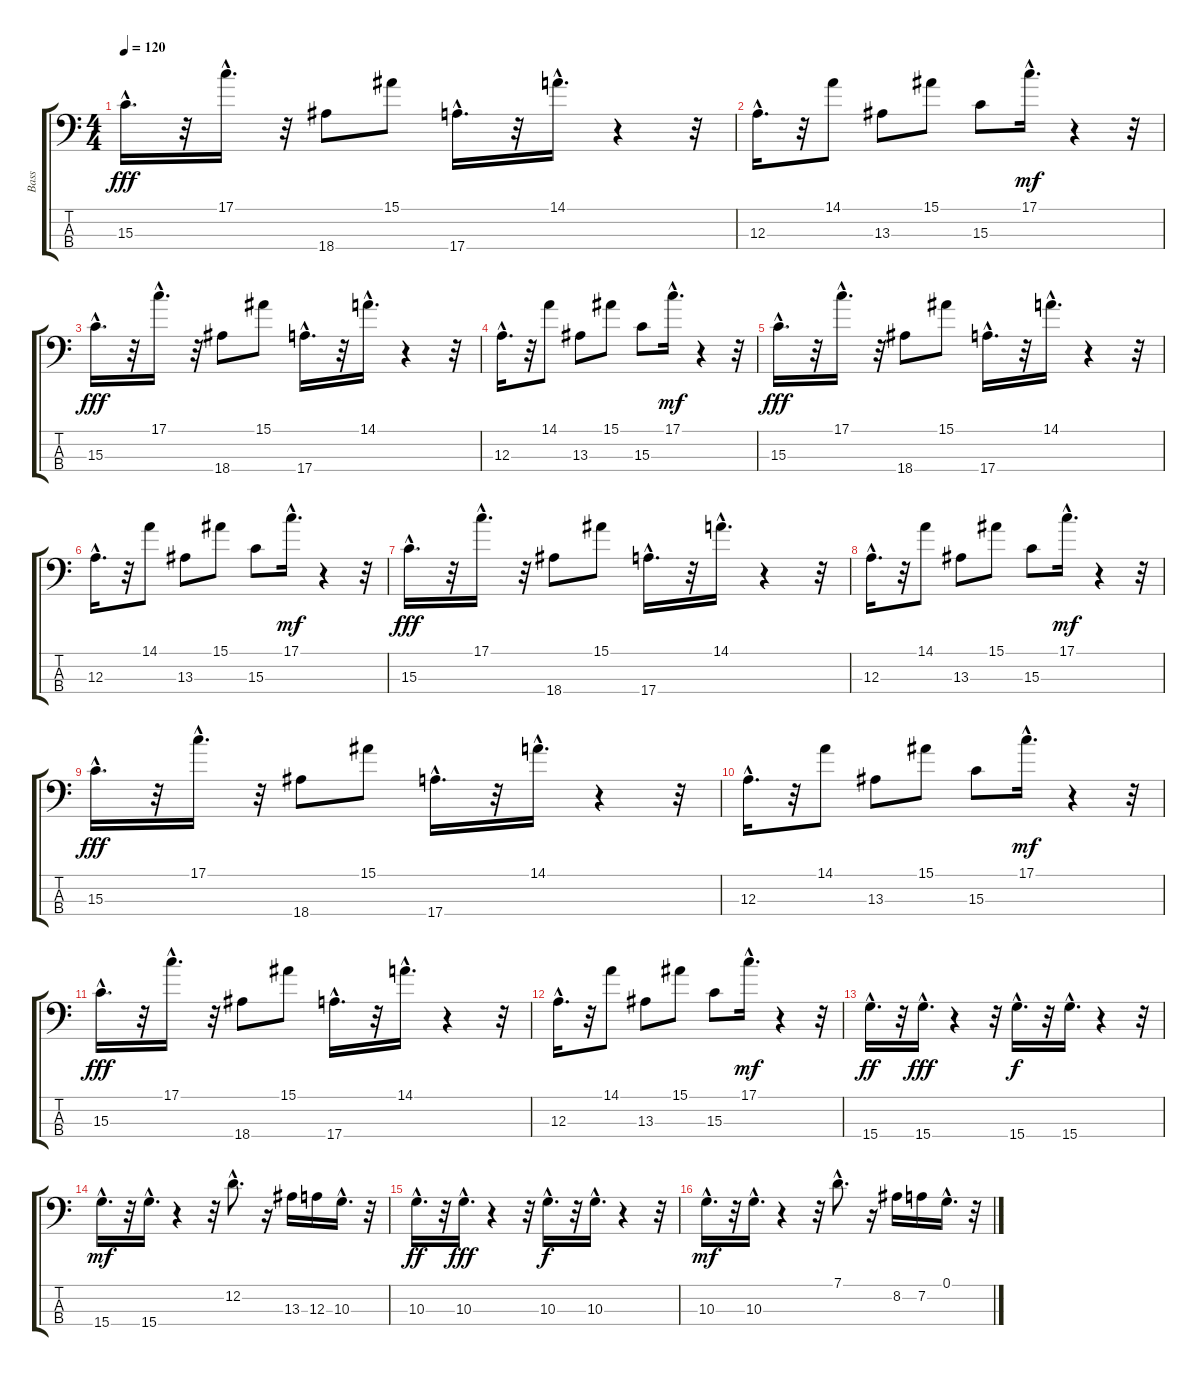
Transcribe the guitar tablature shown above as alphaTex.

\track ("Bass" "Bass") {instrument electricbassfinger}
\staff {score tabs}
\tuning (G2 D2 A1 E1) {hide}
\ts (4 4)
\tempo 120
\clef f4
\ks c
15.3{hac}.16{d dy fff} r.32 17.1{hac}.16{d} r.32 18.4.8 15.1.8 17.4{hac}.16{d} r.32 14.1{hac}.16{d} r.4 r.32 |
12.3{hac}.16{d} r.32 14.1.8 13.3.8 15.1.8 15.3.8 17.1{hac}.16{d dy mf} r.4 r.32 |
15.3{hac}.16{d dy fff} r.32 17.1{hac}.16{d} r.32 18.4.8 15.1.8 17.4{hac}.16{d} r.32 14.1{hac}.16{d} r.4 r.32 |
12.3{hac}.16{d} r.32 14.1.8 13.3.8 15.1.8 15.3.8 17.1{hac}.16{d dy mf} r.4 r.32 |
15.3{hac}.16{d dy fff} r.32 17.1{hac}.16{d} r.32 18.4.8 15.1.8 17.4{hac}.16{d} r.32 14.1{hac}.16{d} r.4 r.32 |
12.3{hac}.16{d} r.32 14.1.8 13.3.8 15.1.8 15.3.8 17.1{hac}.16{d dy mf} r.4 r.32 |
15.3{hac}.16{d dy fff} r.32 17.1{hac}.16{d} r.32 18.4.8 15.1.8 17.4{hac}.16{d} r.32 14.1{hac}.16{d} r.4 r.32 |
12.3{hac}.16{d} r.32 14.1.8 13.3.8 15.1.8 15.3.8 17.1{hac}.16{d dy mf} r.4 r.32 |
15.3{hac}.16{d dy fff} r.32 17.1{hac}.16{d} r.32 18.4.8 15.1.8 17.4{hac}.16{d} r.32 14.1{hac}.16{d} r.4 r.32 |
12.3{hac}.16{d} r.32 14.1.8 13.3.8 15.1.8 15.3.8 17.1{hac}.16{d dy mf} r.4 r.32 |
15.3{hac}.16{d dy fff} r.32 17.1{hac}.16{d} r.32 18.4.8 15.1.8 17.4{hac}.16{d} r.32 14.1{hac}.16{d} r.4 r.32 |
12.3{hac}.16{d} r.32 14.1.8 13.3.8 15.1.8 15.3.8 17.1{hac}.16{d dy mf} r.4 r.32 |
15.4{hac}.16{d dy ff} r.32 15.4{hac}.16{d dy fff} r.4 r.32 15.4{hac}.16{d dy f} r.32 15.4{hac}.16{d} r.4 r.32 |
15.4{hac}.16{d dy mf} r.32 15.4{hac}.16{d} r.4 r.32 12.2{hac}.8{d} r.16 13.3.16 12.3.16 10.3{hac}.16{d} r.32 |
10.3{hac}.16{d dy ff} r.32 10.3{hac}.16{d dy fff} r.4 r.32 10.3{hac}.16{d dy f} r.32 10.3{hac}.16{d} r.4 r.32 |
10.3{hac}.16{d dy mf} r.32 10.3{hac}.16{d} r.4 r.32 7.1{hac}.8{d} r.16 8.2.16 7.2.16 0.1{hac}.16{d} r.32
